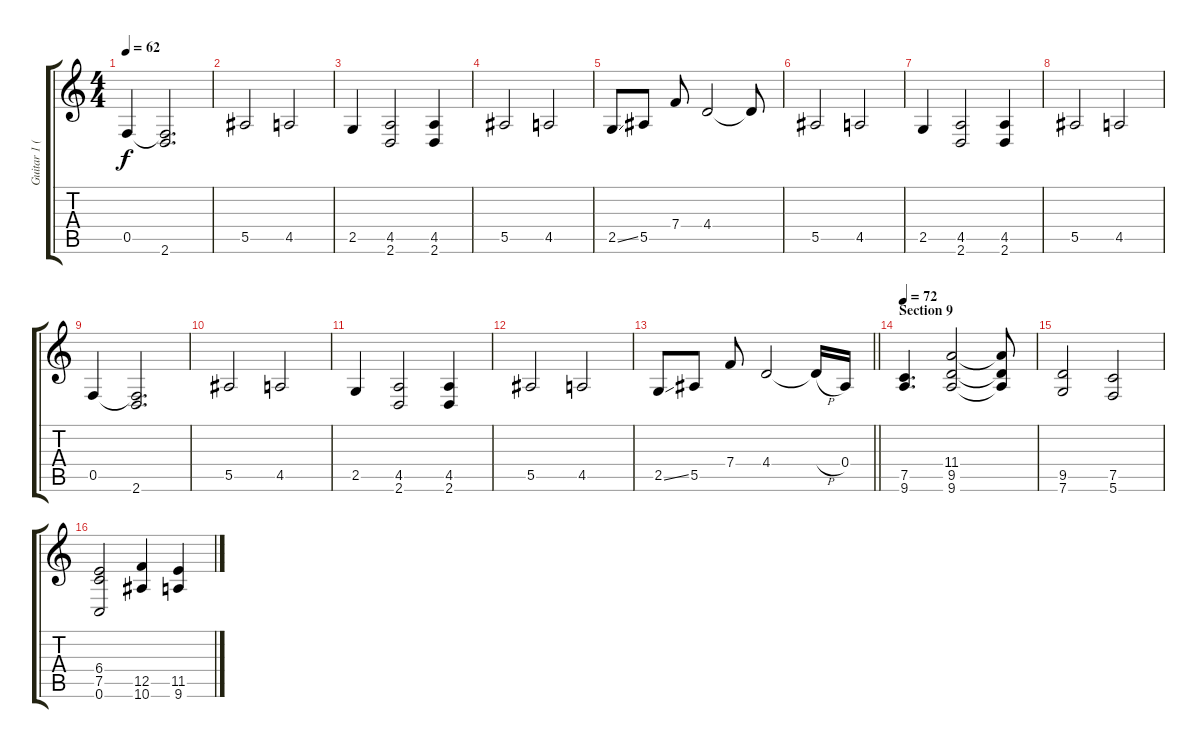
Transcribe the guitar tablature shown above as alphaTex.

\track ("Guitar 1 (Distortion)" "Guitar 1 (") {instrument distortionguitar}
\staff {score tabs}
\tuning (C4 G3 Eb3 Bb2 F2 C2) {hide}
\ts (4 4)
\tempo 62
\clef g2
\ks c
0.5.4{dy f} (0.5{t} 2.6).2{d} |
5.5.2 4.5.2 |
2.5.4 (4.5 2.6).2 (4.5 2.6).4 |
5.5.2 4.5.2 |
2.5{ss}.8 5.5.8 7.4.8 4.4.2 4.4{t}.8 |
5.5.2 4.5.2 |
2.5.4 (4.5 2.6).2 (4.5 2.6).4 |
5.5.2 4.5.2 |
0.5.4 (0.5{t} 2.6).2{d} |
5.5.2 4.5.2 |
2.5.4 (4.5 2.6).2 (4.5 2.6).4 |
5.5.2 4.5.2 |
\barLineRight lightlight
2.5{ss}.8 5.5.8 7.4.8 4.4.2 4.4{h t}.16 0.4.16 |
\section ("" "Section 9")
\tempo 72
(7.5 9.6).4{d} (11.4 9.5 9.6).2 (11.4{t} 9.5{t} 9.6{t}).8 |
(9.5 7.6).2 (7.5 5.6).2 |
(6.4 7.5 0.6).2 (12.5 10.6).4 (11.5 9.6).4
